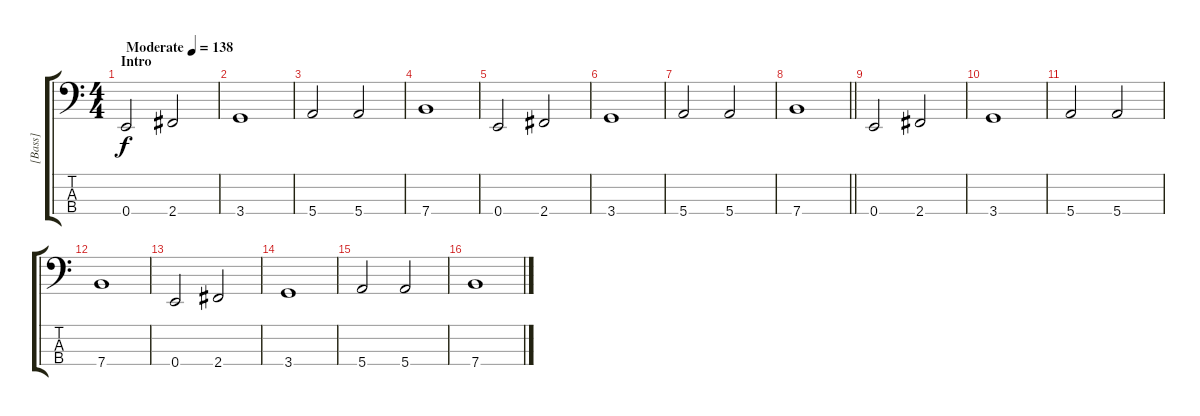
\track ("[Bass]" "[Bass]") {instrument electricbassfinger}
\staff {score tabs}
\tuning (G2 D2 A1 E1) {hide}
\ts (4 4)
\section ("" "Intro")
\tempo (138 "Moderate")
\clef f4
\ks c
0.4.2{dy f instrument electricbassfinger} 2.4.2 |
3.4.1 |
5.4.2 5.4.2 |
7.4.1 |
0.4.2 2.4.2 |
3.4.1 |
5.4.2 5.4.2 |
\barLineRight lightlight
7.4.1 |
0.4.2 2.4.2 |
3.4.1 |
5.4.2 5.4.2 |
7.4.1 |
0.4.2 2.4.2 |
3.4.1 |
5.4.2 5.4.2 |
7.4.1
